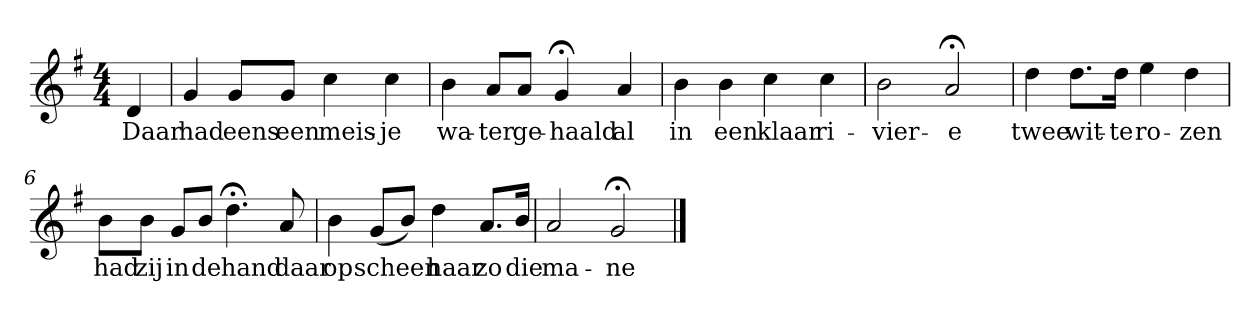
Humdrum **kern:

**kern	**text
*part1	*part1
*staff1	*staff1
*k[f#]	*
*G:	*
*M4/4	*
*MM120	*
=	=
4d	Daar
=1	=1
4g	had
8gL	eens
8gJ	een
4cc	meis-
4cc	-je
=2	=2
4b	wa-
8aL	-ter
8aJ	ge-
4g;<	-haald
4a	al
=3	=3
4b	in
4b	een
4cc	klaar
4cc	ri-
=4	=4
2b	-vier-
2a;<	-e
=5	=5
4dd	twee
8.ddL	wit-
16ddJk	-te
4ee	ro-
4dd	-zen
=6	=6
8bL	had
8bJ	zij
8gL	in
8bJ	de
4.dd;<	hand
8a	daar
=7	=7
4b	op
(8gL	scheen
8bJ)	.
4dd	haar
8.aL	zo
16bJk	die
=8	=8
2a	ma-
2g;<	-ne
==	==
*-	*-
